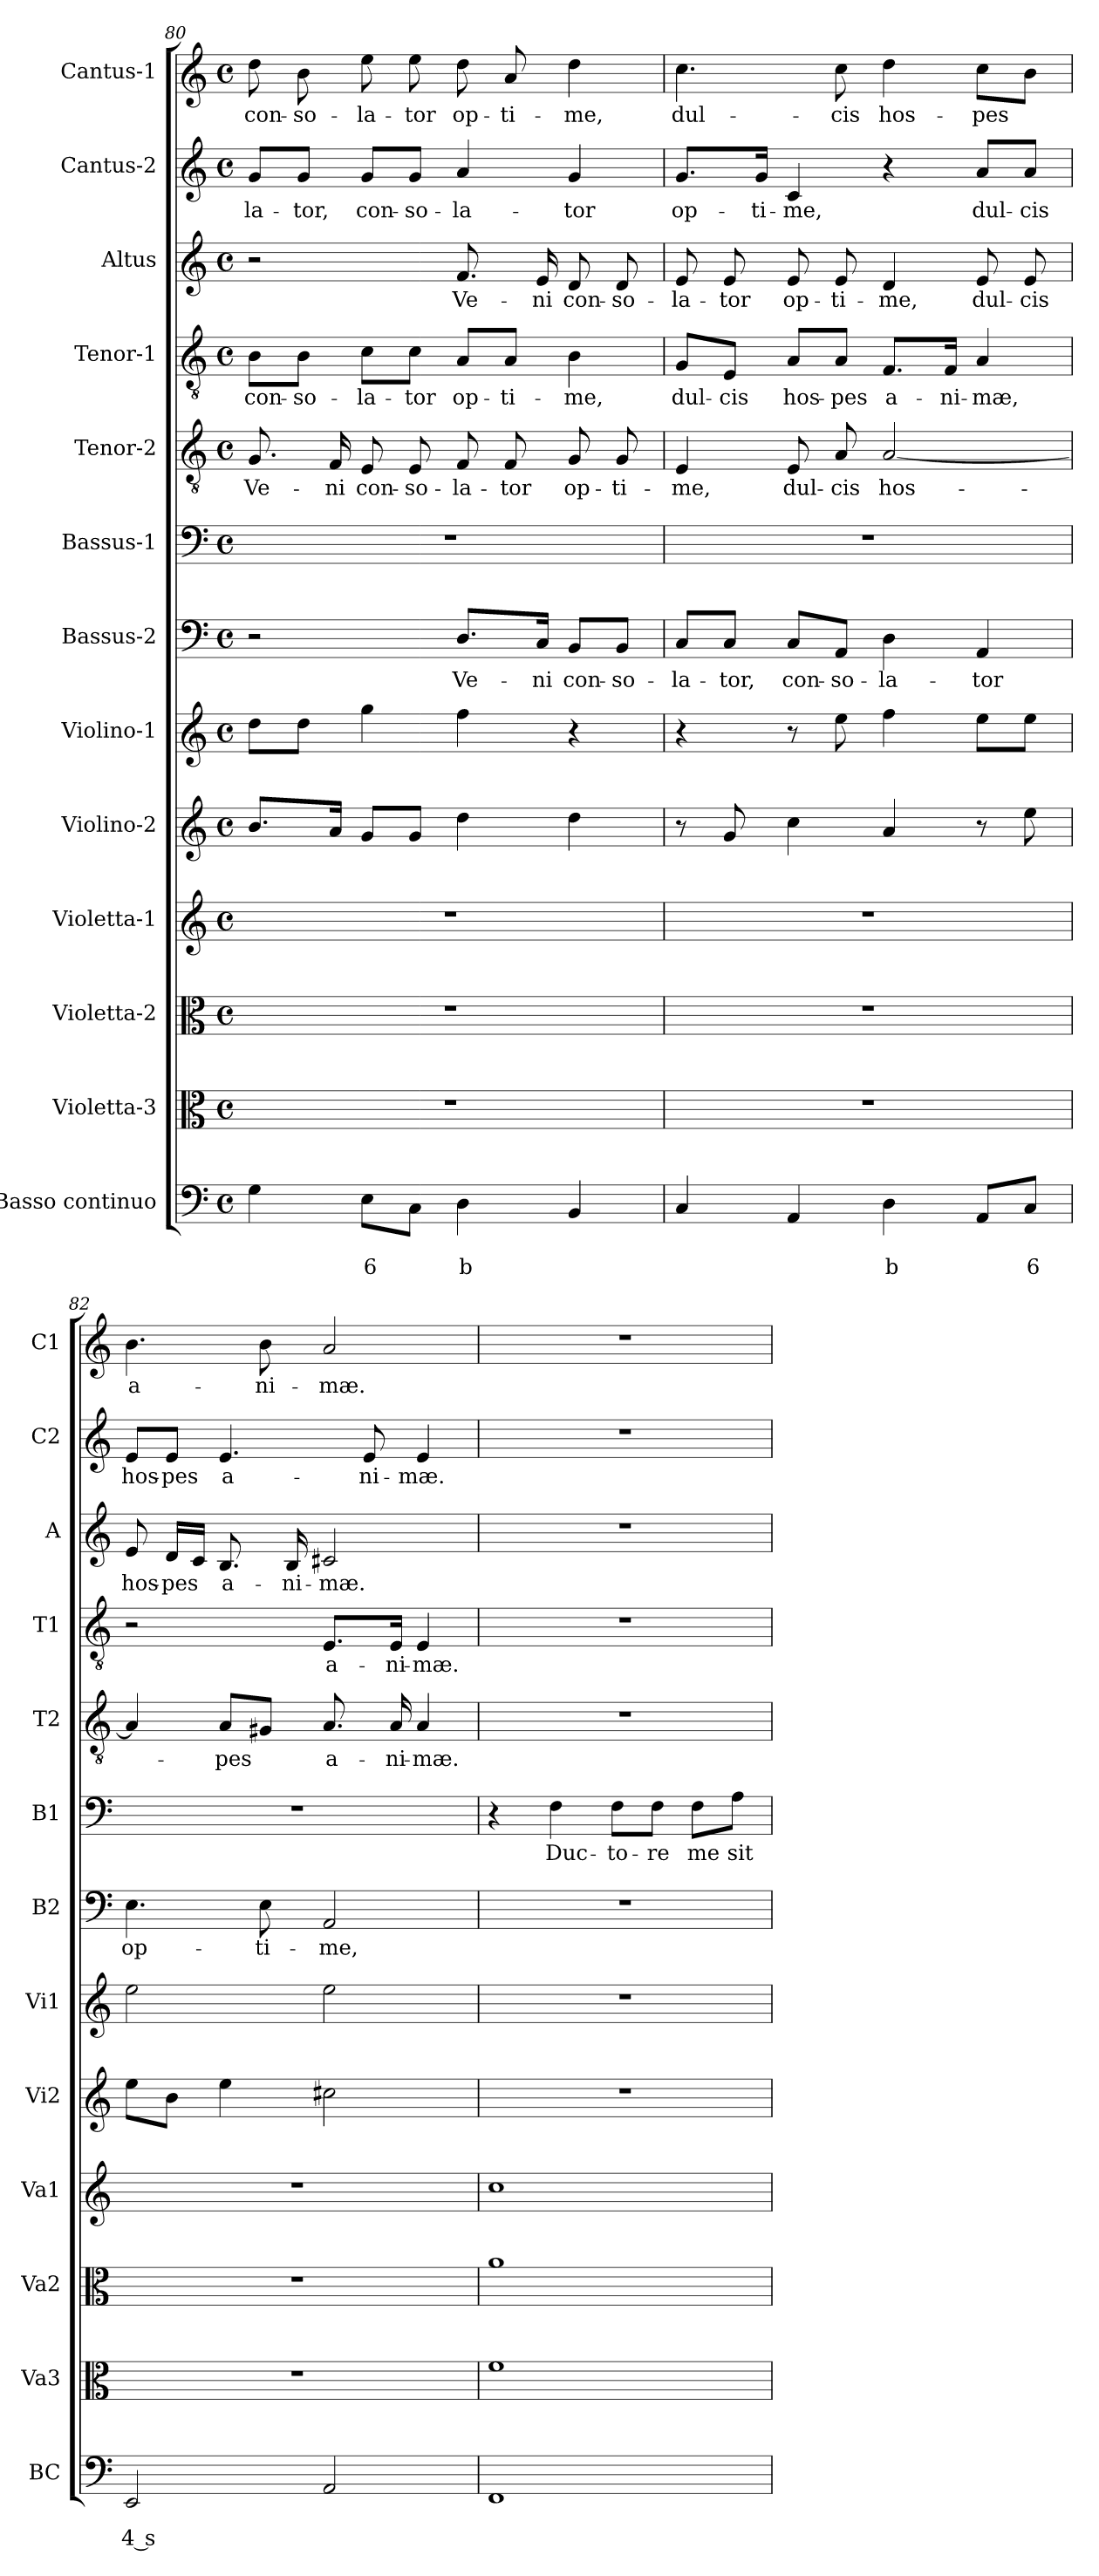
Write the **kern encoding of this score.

**kern	**text	**text	**kern	**kern	**kern	**kern	**kern	**kern	**text	**kern	**text	**kern	**text	**kern	**text	**kern	**text	**kern	**text	**kern	**text
*part13	*part13	*part13	*part12	*part11	*part10	*part9	*part8	*part7	*part7	*part6	*part6	*part5	*part5	*part4	*part4	*part3	*part3	*part2	*part2	*part1	*part1
*staff13	*staff13	*staff13	*staff12	*staff11	*staff10	*staff9	*staff8	*staff7	*staff7	*staff6	*staff6	*staff5	*staff5	*staff4	*staff4	*staff3	*staff3	*staff2	*staff2	*staff1	*staff1
*I"Basso continuo	*	*	*I"Violetta-3	*I"Violetta-2	*I"Violetta-1	*I"Violino-2	*I"Violino-1	*I"Bassus-2	*	*I"Bassus-1	*	*I"Tenor-2	*	*I"Tenor-1	*	*I"Altus	*	*I"Cantus-2	*	*I"Cantus-1	*
*I'BC	*	*	*I'Va3	*I'Va2	*I'Va1	*I'Vi2	*I'Vi1	*I'B2	*	*I'B1	*	*I'T2	*	*I'T1	*	*I'A	*	*I'C2	*	*I'C1	*
!!LO:PB:g=z
*clefF4	*	*	*clefC3	*clefC3	*clefG2	*clefG2	*clefG2	*clefF4	*	*clefF4	*	*clefGv2	*	*clefGv2	*	*clefG2	*	*clefG2	*	*clefG2	*
*k[]	*	*	*k[]	*k[]	*k[]	*k[]	*k[]	*k[]	*	*k[]	*	*k[]	*	*k[]	*	*k[]	*	*k[]	*	*k[]	*
*C:	*	*	*C:	*C:	*C:	*C:	*C:	*C:	*	*C:	*	*C:	*	*C:	*	*C:	*	*C:	*	*C:	*
*M4/4	*	*	*M4/4	*M4/4	*M4/4	*M4/4	*M4/4	*M4/4	*	*M4/4	*	*M4/4	*	*M4/4	*	*M4/4	*	*M4/4	*	*M4/4	*
*met(c)	*	*	*met(c)	*met(c)	*met(c)	*met(c)	*met(c)	*met(c)	*	*met(c)	*	*met(c)	*	*met(c)	*	*met(c)	*	*met(c)	*	*met(c)	*
=80	=80	=80	=80	=80	=80	=80	=80	=80	=80	=80	=80	=80	=80	=80	=80	=80	=80	=80	=80	=80	=80
!	!	!	!	!	!	!	!	!	!	!	!	!	!LO:LY:b	!	!LO:LY:b	!	!	!	!LO:LY:b	!	!LO:LY:b
4G\	.	.	1r	1r	1r	8.b/L	8dd\L	2r	.	1r	.	8.G/	Ve-	8B\L	con-	2r	.	8g/L	-la-	8dd\	con-
!	!	!	!	!	!	!	!	!	!	!	!	!	!	!	!LO:LY:b	!	!	!	!LO:LY:b	!	!LO:LY:b
.	.	.	.	.	.	.	8dd\J	.	.	.	.	.	.	8B\J	-so-	.	.	8g/J	-tor,	8b\	-so-
!	!	!	!	!	!	!	!	!	!	!	!	!	!LO:LY:b	!	!	!	!	!	!	!	!
.	.	.	.	.	.	16a/Jk	.	.	.	.	.	16F/	-ni	.	.	.	.	.	.	.	.
!	!	!LO:LY:b	!	!	!	!	!	!	!	!	!	!	!LO:LY:b	!	!LO:LY:b	!	!	!	!LO:LY:b	!	!LO:LY:b
8E\L	.	6	.	.	.	8g/L	4gg\	.	.	.	.	8E/	con-	8c\L	-la-	.	.	8g/L	con-	8ee\	-la-
!	!	!	!	!	!	!	!	!	!	!	!	!	!LO:LY:b	!	!LO:LY:b	!	!	!	!LO:LY:b	!	!LO:LY:b
8C\J	.	.	.	.	.	8g/J	.	.	.	.	.	8E/	-so-	8c\J	-tor	.	.	8g/J	-so-	8ee\	-tor
!	!	!LO:LY:b	!	!	!	!	!	!	!LO:LY:b	!	!	!	!LO:LY:b	!	!LO:LY:b	!	!LO:LY:b	!	!LO:LY:b	!	!LO:LY:b
4D\	.	b	.	.	.	4dd\	4ff\	8.D/L	Ve-	.	.	8F/	-la-	8A/L	op-	8.f/	Ve-	4a/	-la-	8dd\	op-
!	!	!	!	!	!	!	!	!	!	!	!	!	!LO:LY:b	!	!LO:LY:b	!	!	!	!	!	!LO:LY:b
.	.	.	.	.	.	.	.	.	.	.	.	8F/	-tor	8A/J	-ti-	.	.	.	.	8a/	-ti-
!	!	!	!	!	!	!	!	!	!LO:LY:b	!	!	!	!	!	!	!	!LO:LY:b	!	!	!	!
.	.	.	.	.	.	.	.	16C/Jk	-ni	.	.	.	.	.	.	16e/	-ni	.	.	.	.
!	!	!	!	!	!	!	!	!	!LO:LY:b	!	!	!	!LO:LY:b	!	!LO:LY:b	!	!LO:LY:b	!	!LO:LY:b	!	!LO:LY:b
4BB/	.	.	.	.	.	4dd\	4r	8BB/L	con-	.	.	8G/	op-	4B\	-me,	8d/	con-	4g/	-tor	4dd\	-me,
!	!	!	!	!	!	!	!	!	!LO:LY:b	!	!	!	!LO:LY:b	!	!	!	!LO:LY:b	!	!	!	!
.	.	.	.	.	.	.	.	8BB/J	-so-	.	.	8G/	-ti-	.	.	8d/	-so-	.	.	.	.
=81	=81	=81	=81	=81	=81	=81	=81	=81	=81	=81	=81	=81	=81	=81	=81	=81	=81	=81	=81	=81	=81
!	!	!	!	!	!	!	!	!	!LO:LY:b	!	!	!	!LO:LY:b	!	!LO:LY:b	!	!LO:LY:b	!	!LO:LY:b	!	!LO:LY:b
4C/	.	.	1r	1r	1r	8r	4r	8C/L	-la-	1r	.	4E/	-me,	8G/L	dul-	8e/	-la-	8.g/L	op-	4.cc\	dul-
!	!	!	!	!	!	!	!	!	!LO:LY:b	!	!	!	!	!	!LO:LY:b	!	!LO:LY:b	!	!	!	!
.	.	.	.	.	.	8g/	.	8C/J	-tor,	.	.	.	.	8E/J	-cis	8e/	-tor	.	.	.	.
!	!	!	!	!	!	!	!	!	!	!	!	!	!	!	!	!	!	!	!LO:LY:b	!	!
.	.	.	.	.	.	.	.	.	.	.	.	.	.	.	.	.	.	16g/Jk	-ti-	.	.
!	!	!	!	!	!	!	!	!	!LO:LY:b	!	!	!	!LO:LY:b	!	!LO:LY:b	!	!LO:LY:b	!	!LO:LY:b	!	!
4AA/	.	.	.	.	.	4cc\	8r	8C/L	con-	.	.	8E/	dul-	8A/L	hos-	8e/	op-	4c/	-me,	.	.
!	!	!	!	!	!	!	!	!	!LO:LY:b	!	!	!	!LO:LY:b	!	!LO:LY:b	!	!LO:LY:b	!	!	!	!LO:LY:b
.	.	.	.	.	.	.	8ee\	8AA/J	-so-	.	.	8A/	-cis	8A/J	-pes	8e/	-ti-	.	.	8cc\	-cis
!	!	!LO:LY:b	!	!	!	!	!	!	!LO:LY:b	!	!	!	!LO:LY:b	!	!LO:LY:b	!	!LO:LY:b	!	!	!	!LO:LY:b
4D\	.	b	.	.	.	4a/	4ff\	4D\	-la-	.	.	[2A/	hos-	8.F/L	a-	4d/	-me,	4r	.	4dd\	hos-
!	!	!	!	!	!	!	!	!	!	!	!	!	!	!	!LO:LY:b	!	!	!	!	!	!
.	.	.	.	.	.	.	.	.	.	.	.	.	.	16F/Jk	-ni-	.	.	.	.	.	.
!	!	!	!	!	!	!	!	!	!LO:LY:b	!	!	!	!	!	!LO:LY:b	!	!LO:LY:b	!	!LO:LY:b	!	!LO:LY:b
8AA/L	.	.	.	.	.	8r	8ee\L	4AA/	-tor	.	.	.	.	4A/	-mæ,	8e/	dul-	8a/L	dul-	8cc\L	-pes
!	!	!LO:LY:b	!	!	!	!	!	!	!	!	!	!	!	!	!	!	!LO:LY:b	!	!LO:LY:b	!	!
8C/J	.	6	.	.	.	8ee\	8ee\J	.	.	.	.	.	.	.	.	8e/	-cis	8a/J	-cis	8b\J	.
=82	=82	=82	=82	=82	=82	=82	=82	=82	=82	=82	=82	=82	=82	=82	=82	=82	=82	=82	=82	=82	=82
!	!	!LO:LY:b	!	!	!	!	!	!	!LO:LY:b	!	!	!	!	!	!	!	!LO:LY:b	!	!LO:LY:b	!	!LO:LY:b
2EE/	.	4 s	1r	1r	1r	8ee\L	2ee\	4.E\	op-	1r	.	4A/]	.	2r	.	8e/	hos-	8e/L	hos-	4.b\	a-
!	!	!	!	!	!	!	!	!	!	!	!	!	!	!	!	!	!LO:LY:b	!	!LO:LY:b	!	!
.	.	.	.	.	.	8b\J	.	.	.	.	.	.	.	.	.	16d/LL	-pes	8e/J	-pes	.	.
.	.	.	.	.	.	.	.	.	.	.	.	.	.	.	.	16c/JJ	.	.	.	.	.
!	!	!	!	!	!	!	!	!	!	!	!	!	!LO:LY:b	!	!	!	!LO:LY:b	!	!LO:LY:b	!	!
.	.	.	.	.	.	4ee\	.	.	.	.	.	8A/L	-pes	.	.	8.B/	a-	4.e/	a-	.	.
!	!	!	!	!	!	!	!	!	!LO:LY:b	!	!	!	!	!	!	!	!	!	!	!	!LO:LY:b
.	.	.	.	.	.	.	.	8E\	-ti-	.	.	8G#X/J	.	.	.	.	.	.	.	8b\	-ni-
!	!	!	!	!	!	!	!	!	!	!	!	!	!	!	!	!	!LO:LY:b	!	!	!	!
.	.	.	.	.	.	.	.	.	.	.	.	.	.	.	.	16B/	-ni-	.	.	.	.
!	!	!	!	!	!	!	!	!	!LO:LY:b	!	!	!	!LO:LY:b	!	!LO:LY:b	!	!LO:LY:b	!	!	!	!LO:LY:b
2AA/	.	.	.	.	.	2cc#X\	2ee\	2AA/	-me,	.	.	8.A/	a-	8.E/L	a-	2c#X/	-mæ.	.	.	2a/	-mæ.
!	!	!	!	!	!	!	!	!	!	!	!	!	!	!	!	!	!	!	!LO:LY:b	!	!
.	.	.	.	.	.	.	.	.	.	.	.	.	.	.	.	.	.	8e/	-ni-	.	.
!	!	!	!	!	!	!	!	!	!	!	!	!	!LO:LY:b	!	!LO:LY:b	!	!	!	!	!	!
.	.	.	.	.	.	.	.	.	.	.	.	16A/	-ni-	16E/Jk	-ni-	.	.	.	.	.	.
!	!	!	!	!	!	!	!	!	!	!	!	!	!LO:LY:b	!	!LO:LY:b	!	!	!	!LO:LY:b	!	!
.	.	.	.	.	.	.	.	.	.	.	.	4A/	-mæ.	4E/	-mæ.	.	.	4e/	-mæ.	.	.
!!LO:PB:g=z
=83	=83	=83	=83	=83	=83	=83	=83	=83	=83	=83	=83	=83	=83	=83	=83	=83	=83	=83	=83	=83	=83
1FF	.	.	1f	1a	1cc	1r	1r	1r	.	4r	.	1r	.	1r	.	1r	.	1r	.	1r	.
!	!	!	!	!	!	!	!	!	!	!	!LO:LY:b	!	!	!	!	!	!	!	!	!	!
.	.	.	.	.	.	.	.	.	.	4F\	Duc-	.	.	.	.	.	.	.	.	.	.
!	!	!	!	!	!	!	!	!	!	!	!LO:LY:b	!	!	!	!	!	!	!	!	!	!
.	.	.	.	.	.	.	.	.	.	8F\L	-to-	.	.	.	.	.	.	.	.	.	.
!	!	!	!	!	!	!	!	!	!	!	!LO:LY:b	!	!	!	!	!	!	!	!	!	!
.	.	.	.	.	.	.	.	.	.	8F\J	-re	.	.	.	.	.	.	.	.	.	.
!	!	!	!	!	!	!	!	!	!	!	!LO:LY:b	!	!	!	!	!	!	!	!	!	!
.	.	.	.	.	.	.	.	.	.	8F\L	me	.	.	.	.	.	.	.	.	.	.
!	!	!	!	!	!	!	!	!	!	!	!LO:LY:b	!	!	!	!	!	!	!	!	!	!
.	.	.	.	.	.	.	.	.	.	8A\J	sit	.	.	.	.	.	.	.	.	.	.
=	=	=	=	=	=	=	=	=	=	=	=	=	=	=	=	=	=	=	=	=	=
*-	*-	*-	*-	*-	*-	*-	*-	*-	*-	*-	*-	*-	*-	*-	*-	*-	*-	*-	*-	*-	*-
